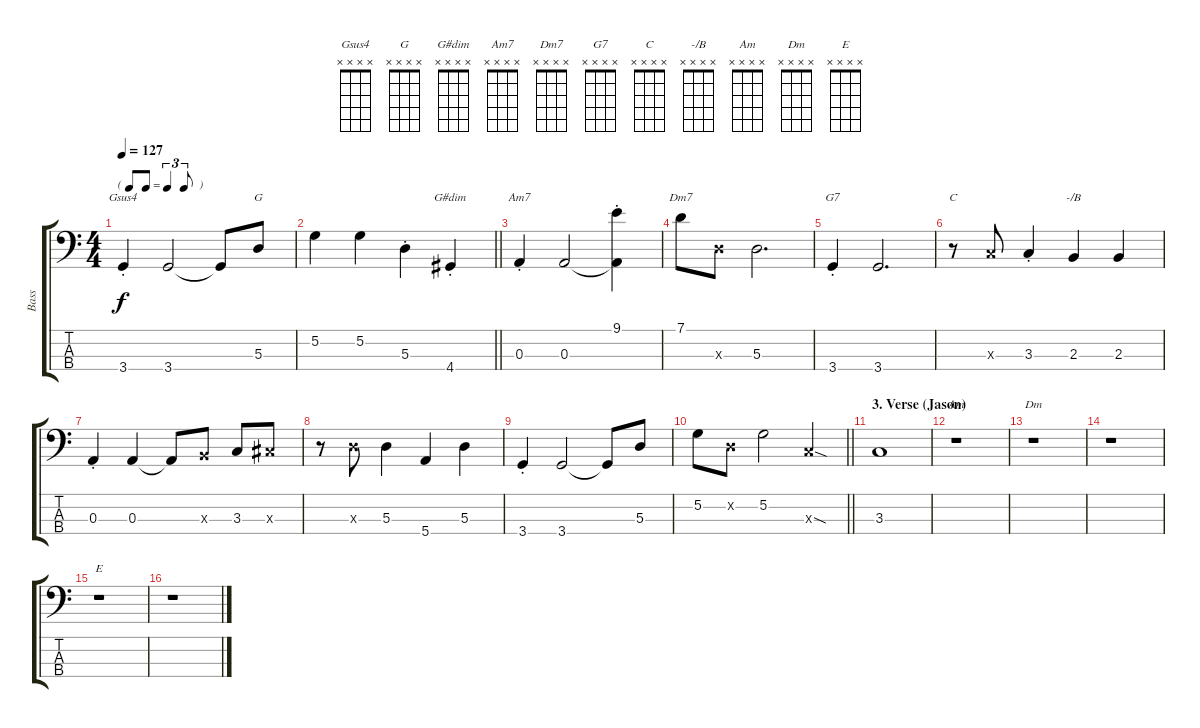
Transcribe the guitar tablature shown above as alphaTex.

\track ("Bass" "Bass") {instrument electricbassfinger}
\staff {score tabs}
\tuning (G2 D2 A1 E1) {hide}
\chord ("Gsus4" x x x x)
\chord ("G" x x x x)
\chord ("G#dim" x x x x)
\chord ("Am7" x x x x)
\chord ("Dm7" x x x x)
\chord ("G7" x x x x)
\chord ("C" x x x x)
\chord ("-/B" x x x x)
\chord ("Am" x x x x)
\chord ("Dm" x x x x)
\chord ("E" x x x x)
\ts (4 4)
\tf triplet8th
\tempo 127
\clef f4
\ks c
3.4{st}.4{ch "Gsus4" dy f} 3.4.2 3.4{t}.8 5.3.8{ch "G"} |
\barLineRight lightlight
5.2.4 5.2.4 5.3{st}.4 4.4{st}.4{ch "G#dim"} |
0.3{st}.4{ch "Am7"} 0.3.2 (9.1{st} 0.3{t}).4 |
7.1.8{ch "Dm7"} 5.3{x}.8 5.3.2{d} |
3.4{st}.4{ch "G7"} 3.4.2{d} |
r.8{ch "C"} 3.3{x}.8 3.3{st}.4 2.3.4{ch "-/B"} 2.3.4 |
0.3{st}.4 0.3.4 0.3{t}.8 2.3{x}.8 3.3.8 4.3{x}.8 |
r.8 5.3{x}.8 5.3.4 5.4.4 5.3.4 |
3.4{st}.4 3.4.2 3.4{t}.8 5.3.8 |
\barLineRight lightlight
5.2.8 0.2{x}.8 5.2.2 3.3{sod x}.4 |
\section ("" "3. Verse (Jason)")
3.3.1 |
r.1{ch "Am"} |
r.1{ch "Dm"} |
r.1 |
r.1{ch "E"} |
r.1
